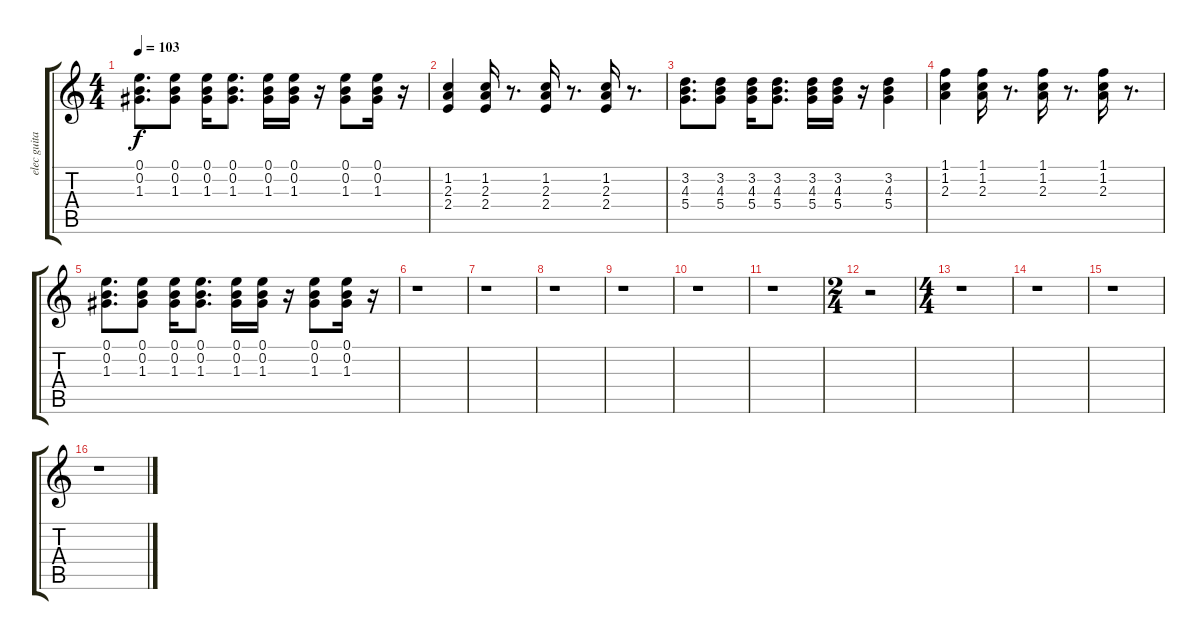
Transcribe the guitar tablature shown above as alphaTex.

\track ("elec guitar" "elec guita") {instrument electricguitarclean}
\staff {score tabs}
\tuning (E4 B3 G3 D3 A2 E2) {hide}
\ts (4 4)
\tempo 103
\clef g2
\ks c
(0.1 0.2 1.3).8{d dy f} (0.1 0.2 1.3).8 (0.1 0.2 1.3).16 (0.1 0.2 1.3).8{d} (0.1 0.2 1.3).16 (0.1 0.2 1.3).16 r.16 (0.1 0.2 1.3).8 (0.1 0.2 1.3).16 r.16 |
(1.2 2.3 2.4).4 (1.2 2.3 2.4).16 r.8{d} (1.2 2.3 2.4).16 r.8{d} (1.2 2.3 2.4).16 r.8{d} |
(3.2 4.3 5.4).8{d} (3.2 4.3 5.4).8 (3.2 4.3 5.4).16 (3.2 4.3 5.4).8{d} (3.2 4.3 5.4).16 (3.2 4.3 5.4).16 r.16 (3.2 4.3 5.4).4 |
(1.1 1.2 2.3).4 (1.1 1.2 2.3).16 r.8{d} (1.1 1.2 2.3).16 r.8{d} (1.1 1.2 2.3).16 r.8{d} |
(0.1 0.2 1.3).8{d} (0.1 0.2 1.3).8 (0.1 0.2 1.3).16 (0.1 0.2 1.3).8{d} (0.1 0.2 1.3).16 (0.1 0.2 1.3).16 r.16 (0.1 0.2 1.3).8 (0.1 0.2 1.3).16 r.16 |
r.1 |
r.1 |
r.1 |
r.1 |
r.1 |
r.1 |
\ts (2 4)
r.2 |
\ts (4 4)
r.1 |
r.1 |
r.1 |
r.1
